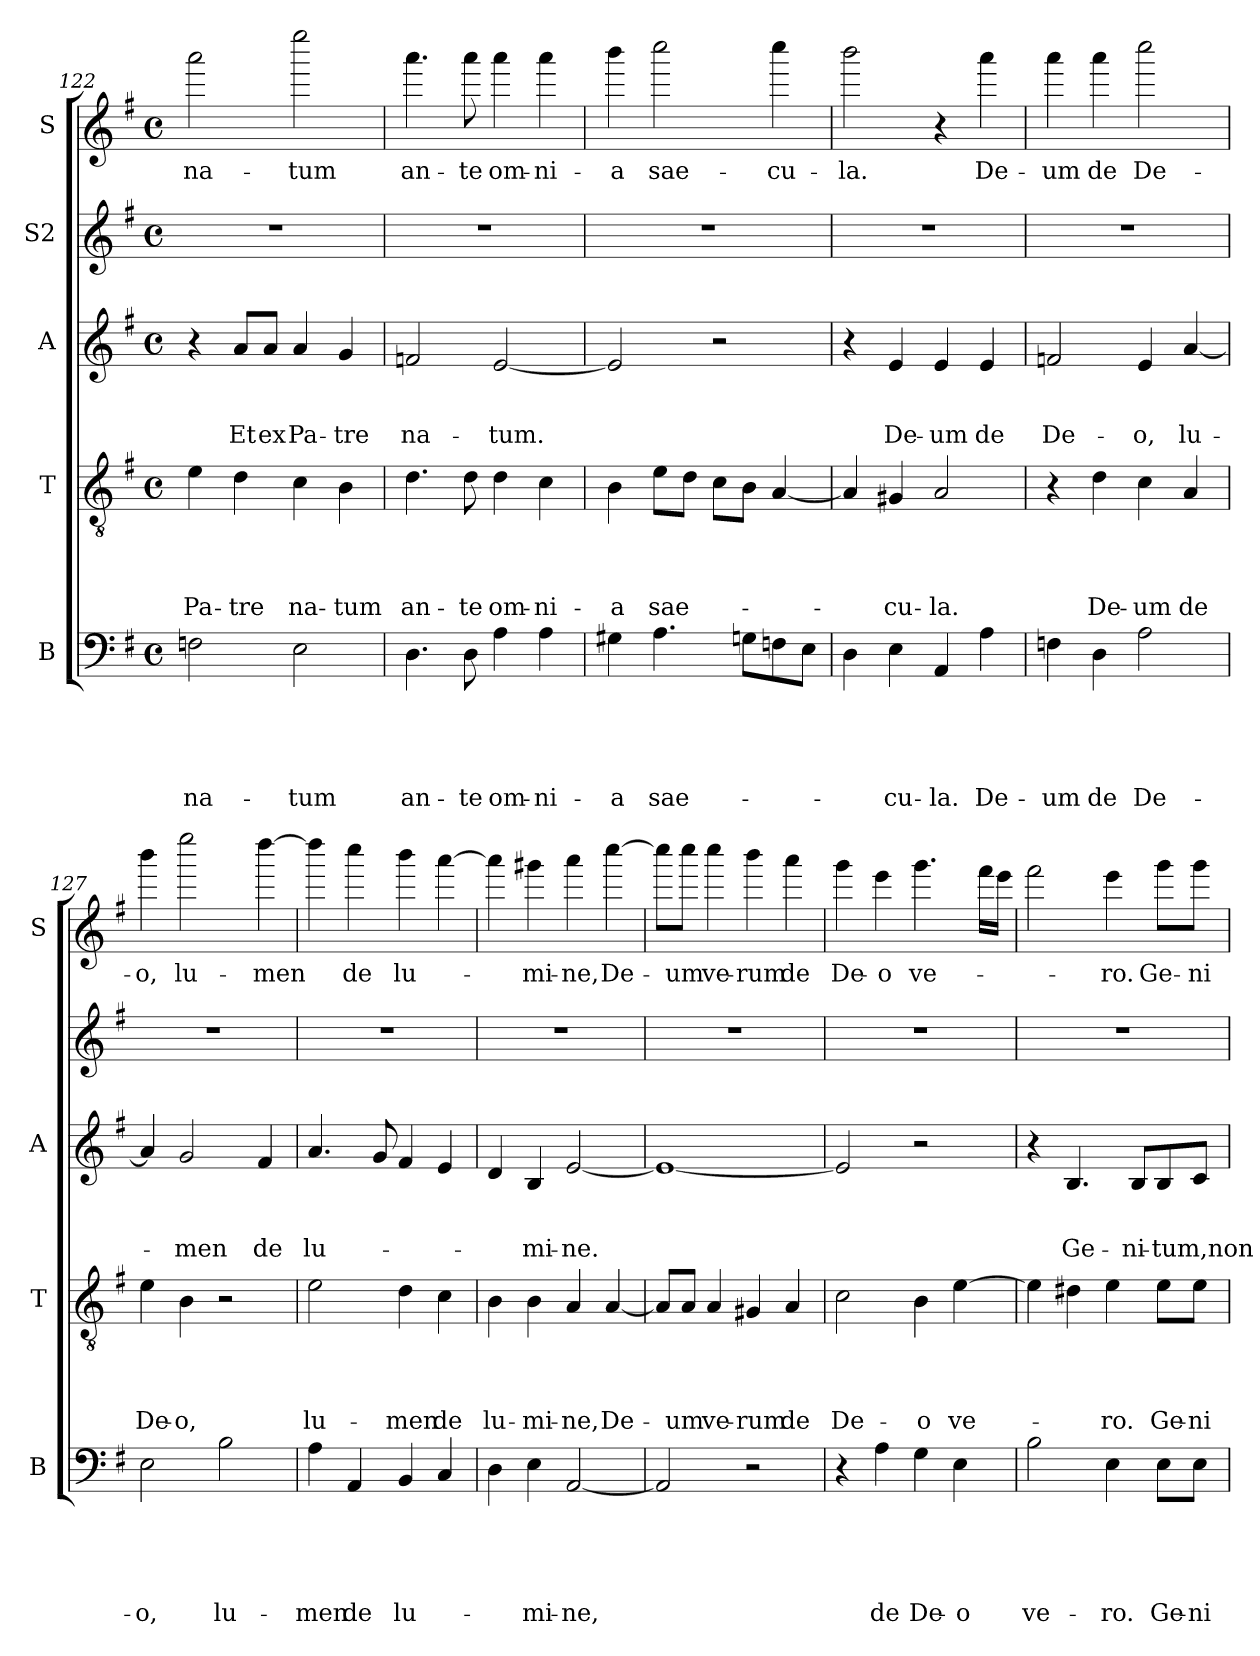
**kern	**text	**text	**text	**text	**text	**kern	**text	**text	**text	**text	**kern	**text	**text	**text	**kern	**kern	**text
*part5	*part5	*part5	*part5	*part5	*part5	*part4	*part4	*part4	*part4	*part4	*part3	*part3	*part3	*part3	*part2	*part1	*part1
*staff5	*staff5	*staff5	*staff5	*staff5	*staff5	*staff4	*staff4	*staff4	*staff4	*staff4	*staff3	*staff3	*staff3	*staff3	*staff2	*staff1	*staff1
*I"B	*	*	*	*	*	*I"T	*	*	*	*	*I"A	*	*	*	*I"S2	*I"S	*
*I'B	*	*	*	*	*	*I'T	*	*	*	*	*I'A	*	*	*	*	*I'S	*
*clefF4	*	*	*	*	*	*clefGv2	*	*	*	*	*clefG2	*	*	*	*clefG2	*clefG2	*
*k[f#]	*	*	*	*	*	*k[f#]	*	*	*	*	*k[f#]	*	*	*	*k[f#]	*k[f#]	*
*G:	*	*	*	*	*	*G:	*	*	*	*	*G:	*	*	*	*G:	*G:	*
*M4/4	*	*	*	*	*	*M4/4	*	*	*	*	*M4/4	*	*	*	*M4/4	*M4/4	*
*met(c)	*	*	*	*	*	*met(c)	*	*	*	*	*met(c)	*	*	*	*met(c)	*met(c)	*
=122	=122	=122	=122	=122	=122	=122	=122	=122	=122	=122	=122	=122	=122	=122	=122	=122	=122
!	!	!	!	!	!LO:LY:b	!	!	!	!	!LO:LY:b	!	!	!	!	!	!	!LO:LY:b
2Fn\	.	.	.	.	na-	4e\	.	.	.	Pa-	4r	.	.	.	1r	2aaa\	na-
!	!	!	!	!	!	!	!	!	!	!LO:LY:b	!	!	!	!LO:LY:b	!	!	!
.	.	.	.	.	.	4d\	.	.	.	-tre	8a/L	.	.	Et	.	.	.
!	!	!	!	!	!	!	!	!	!	!	!	!	!	!LO:LY:b	!	!	!
.	.	.	.	.	.	.	.	.	.	.	8a/J	.	.	ex	.	.	.
!	!	!	!	!	!LO:LY:b	!	!	!	!	!LO:LY:b	!	!	!	!LO:LY:b	!	!	!LO:LY:b
2E\	.	.	.	.	-tum	4c\	.	.	.	na-	4a/	.	.	Pa-	.	2eeee\	-tum
!	!	!	!	!	!	!	!	!	!	!LO:LY:b	!	!	!	!LO:LY:b	!	!	!
.	.	.	.	.	.	4B\	.	.	.	-tum	4g/	.	.	-tre	.	.	.
=123	=123	=123	=123	=123	=123	=123	=123	=123	=123	=123	=123	=123	=123	=123	=123	=123	=123
!	!	!	!	!	!LO:LY:b	!	!	!	!	!LO:LY:b	!	!	!	!LO:LY:b	!	!	!LO:LY:b
4.D\	.	.	.	.	an-	4.d\	.	.	.	an-	2fn/	.	.	na-	1r	4.aaa\	an-
!	!	!	!	!	!LO:LY:b	!	!	!	!	!LO:LY:b	!	!	!	!	!	!	!LO:LY:b
8D\	.	.	.	.	-te	8d\	.	.	.	-te	.	.	.	.	.	8aaa\	-te
!	!	!	!	!	!LO:LY:b	!	!	!	!	!LO:LY:b	!	!	!	!LO:LY:b	!	!	!LO:LY:b
4A\	.	.	.	.	om-	4d\	.	.	.	om-	[<2e/	.	.	-tum.	.	4aaa\	om-
!	!	!	!	!	!LO:LY:b	!	!	!	!	!LO:LY:b	!	!	!	!	!	!	!LO:LY:b
4A\	.	.	.	.	-ni-	4c\	.	.	.	-ni-	.	.	.	.	.	4aaa\	-ni-
=124	=124	=124	=124	=124	=124	=124	=124	=124	=124	=124	=124	=124	=124	=124	=124	=124	=124
!	!	!	!	!	!LO:LY:b	!	!	!	!	!LO:LY:b	!	!	!	!	!	!	!LO:LY:b
4G#X\	.	.	.	.	-a	4B\	.	.	.	-a	2e/]	.	.	.	1r	4bbb\	-a
!	!	!	!	!	!LO:LY:b	!	!	!	!	!LO:LY:b	!	!	!	!	!	!	!LO:LY:b
4.A\	.	.	.	.	sae-	8e\L	.	.	.	sae-	.	.	.	.	.	2cccc\	sae-
.	.	.	.	.	.	8d\J	.	.	.	.	.	.	.	.	.	.	.
.	.	.	.	.	.	8c\L	.	.	.	.	2r	.	.	.	.	.	.
8G\L	.	.	.	.	.	8B\J	.	.	.	.	.	.	.	.	.	.	.
!	!	!	!	!	!	!	!	!	!	!	!	!	!	!	!	!	!LO:LY:b
8Fn\	.	.	.	.	.	[<4A/	.	.	.	.	.	.	.	.	.	4cccc\	-cu-
8E\J	.	.	.	.	.	.	.	.	.	.	.	.	.	.	.	.	.
=125	=125	=125	=125	=125	=125	=125	=125	=125	=125	=125	=125	=125	=125	=125	=125	=125	=125
!	!	!	!	!	!	!	!	!	!	!	!	!	!	!	!	!	!LO:LY:b
4D\	.	.	.	.	.	4A/]	.	.	.	.	4r	.	.	.	1r	2bbb\	-la.
!	!	!	!	!	!LO:LY:b	!	!	!	!	!LO:LY:b	!	!	!	!LO:LY:b	!	!	!
4E\	.	.	.	.	-cu-	4G#X/	.	.	.	-cu-	4e/	.	.	De-	.	.	.
!	!	!	!	!	!LO:LY:b	!	!	!	!	!LO:LY:b	!	!	!	!LO:LY:b	!	!	!
4AA/	.	.	.	.	-la.	2A/	.	.	.	-la.	4e/	.	.	-um	.	4r	.
!	!	!	!	!	!LO:LY:b	!	!	!	!	!	!	!	!	!LO:LY:b	!	!	!LO:LY:b
4A\	.	.	.	.	De-	.	.	.	.	.	4e/	.	.	de	.	4aaa\	De-
!!LO:PB:g=z
=126	=126	=126	=126	=126	=126	=126	=126	=126	=126	=126	=126	=126	=126	=126	=126	=126	=126
!	!	!	!	!	!LO:LY:b	!	!	!	!	!	!	!	!	!LO:LY:b	!	!	!LO:LY:b
4Fn\	.	.	.	.	-um	4r	.	.	.	.	2fn/	.	.	De-	1r	4aaa\	-um
!	!	!	!	!	!LO:LY:b	!	!	!	!	!LO:LY:b	!	!	!	!	!	!	!LO:LY:b
4D\	.	.	.	.	de	4d\	.	.	.	De-	.	.	.	.	.	4aaa\	de
!	!	!	!	!	!LO:LY:b	!	!	!	!	!LO:LY:b:rj	!	!	!	!LO:LY:b	!	!	!LO:LY:b
2A\	.	.	.	.	De-	4c\	.	.	.	-um	4e/	.	.	-o,	.	2cccc\	De-
!	!	!	!	!	!	!	!	!	!	!LO:LY:b	!	!	!	!LO:LY:b	!	!	!
.	.	.	.	.	.	4A/	.	.	.	de	[<4a/	.	.	lu-	.	.	.
=127	=127	=127	=127	=127	=127	=127	=127	=127	=127	=127	=127	=127	=127	=127	=127	=127	=127
!	!	!	!	!	!LO:LY:b	!	!	!	!	!LO:LY:b	!	!	!	!	!	!	!LO:LY:b
2E\	.	.	.	.	-o,	4e\	.	.	.	De-	4a/]	.	.	.	1r	4bbb\	-o,
!	!	!	!	!	!	!	!	!	!	!LO:LY:b	!	!	!	!LO:LY:b	!	!	!LO:LY:b
.	.	.	.	.	.	4B\	.	.	.	-o,	2g/	.	.	-men	.	2eeee\	lu-
!	!	!	!	!	!LO:LY:b	!	!	!	!	!	!	!	!	!	!	!	!
2B\	.	.	.	.	lu-	2r	.	.	.	.	.	.	.	.	.	.	.
!	!	!	!	!	!	!	!	!	!	!	!	!	!	!LO:LY:b	!	!	!LO:LY:b
.	.	.	.	.	.	.	.	.	.	.	4f#/	.	.	de	.	[>4dddd\	-men
=128	=128	=128	=128	=128	=128	=128	=128	=128	=128	=128	=128	=128	=128	=128	=128	=128	=128
!	!	!	!	!	!LO:LY:b	!	!	!	!	!LO:LY:b	!	!	!	!LO:LY:b	!	!	!
4A\	.	.	.	.	-men	2e\	.	.	.	lu-	4.a/	.	.	lu-	1r	4dddd\]	.
!	!	!	!	!	!LO:LY:b	!	!	!	!	!	!	!	!	!	!	!	!LO:LY:b
4AA/	.	.	.	.	de	.	.	.	.	.	.	.	.	.	.	4cccc\	de
.	.	.	.	.	.	.	.	.	.	.	8g/	.	.	.	.	.	.
!	!	!	!	!	!LO:LY:b	!	!	!	!	!LO:LY:b	!	!	!	!	!	!	!LO:LY:b
4BB/	.	.	.	.	lu-	4d\	.	.	.	-men	4f#/	.	.	.	.	4bbb\	lu-
!	!	!	!	!	!	!	!	!	!	!LO:LY:b	!	!	!	!	!	!	!
4C/	.	.	.	.	.	4c\	.	.	.	de	4e/	.	.	.	.	[<4aaa\	.
=129	=129	=129	=129	=129	=129	=129	=129	=129	=129	=129	=129	=129	=129	=129	=129	=129	=129
!	!	!	!	!	!	!	!	!	!	!LO:LY:b	!	!	!	!	!	!	!
4D\	.	.	.	.	.	4B\	.	.	.	lu-	4d/	.	.	.	1r	4aaa\]	.
!	!	!	!	!	!LO:LY:b	!	!	!	!	!LO:LY:b	!	!	!	!LO:LY:b	!	!	!LO:LY:b
4E\	.	.	.	.	-mi-	4B\	.	.	.	-mi-	4B/	.	.	-mi-	.	4ggg#X\	-mi-
!	!	!	!	!	!LO:LY:b	!	!	!	!	!LO:LY:b	!	!	!	!LO:LY:b	!	!	!LO:LY:b
[<2AA/	.	.	.	.	-ne,	4A/	.	.	.	-ne,	[<2e/	.	.	-ne.	.	4aaa\	-ne,
!	!	!	!	!	!	!	!	!	!	!LO:LY:b	!	!	!	!	!	!	!LO:LY:b
.	.	.	.	.	.	[<4A/	.	.	.	De-	.	.	.	.	.	[>4cccc\	De-
=130	=130	=130	=130	=130	=130	=130	=130	=130	=130	=130	=130	=130	=130	=130	=130	=130	=130
2AA/]	.	.	.	.	.	8A/L]	.	.	.	.	1e_	.	.	.	1r	8cccc\L]	.
!	!	!	!	!	!	!	!	!	!	!LO:LY:b	!	!	!	!	!	!	!LO:LY:b
.	.	.	.	.	.	8A/J	.	.	.	-um	.	.	.	.	.	8cccc\J	-um
!	!	!	!	!	!	!	!	!	!	!LO:LY:b	!	!	!	!	!	!	!LO:LY:b
.	.	.	.	.	.	4A/	.	.	.	ve-	.	.	.	.	.	4cccc\	ve-
!	!	!	!	!	!	!	!	!	!	!LO:LY:b:rj	!	!	!	!	!	!	!LO:LY:b:rj
2r	.	.	.	.	.	4G#X/	.	.	.	-rum	.	.	.	.	.	4bbb\	-rum
!	!	!	!	!	!	!	!	!	!	!LO:LY:b	!	!	!	!	!	!	!LO:LY:b
.	.	.	.	.	.	4A/	.	.	.	de	.	.	.	.	.	4aaa\	de
=131	=131	=131	=131	=131	=131	=131	=131	=131	=131	=131	=131	=131	=131	=131	=131	=131	=131
!	!	!	!	!	!	!	!	!	!	!LO:LY:b	!	!	!	!	!	!	!LO:LY:b
4r	.	.	.	.	.	2c\	.	.	.	De-	2e/]	.	.	.	1r	4ggg\	De-
!	!	!	!	!	!LO:LY:b	!	!	!	!	!	!	!	!	!	!	!	!LO:LY:b
4A\	.	.	.	.	de	.	.	.	.	.	.	.	.	.	.	4eee\	-o
!	!	!	!	!	!LO:LY:b	!	!	!	!	!LO:LY:b	!	!	!	!	!	!	!LO:LY:b
4G\	.	.	.	.	De-	4B\	.	.	.	-o	2r	.	.	.	.	4.ggg\	ve-
!	!	!	!	!	!LO:LY:b	!	!	!	!	!LO:LY:b	!	!	!	!	!	!	!
4E\	.	.	.	.	-o	[<4e\	.	.	.	ve-	.	.	.	.	.	.	.
.	.	.	.	.	.	.	.	.	.	.	.	.	.	.	.	16fff#\LL	.
.	.	.	.	.	.	.	.	.	.	.	.	.	.	.	.	16eee\JJ	.
!!LO:LB:g=z
=132	=132	=132	=132	=132	=132	=132	=132	=132	=132	=132	=132	=132	=132	=132	=132	=132	=132
!	!	!	!	!	!LO:LY:b	!	!	!	!	!	!	!	!	!	!	!	!
2B\	.	.	.	.	ve-	4e\]	.	.	.	.	4r	.	.	.	1r	2fff#\	.
!	!	!	!	!	!	!	!	!	!	!	!	!	!	!LO:LY:b	!	!	!
.	.	.	.	.	.	4d#X\	.	.	.	.	4.B/	.	.	Ge-	.	.	.
!	!	!	!	!	!LO:LY:b	!	!	!	!	!LO:LY:b	!	!	!	!	!	!	!LO:LY:b
4E\	.	.	.	.	-ro.	4e\	.	.	.	-ro.	.	.	.	.	.	4eee\	-ro.
!	!	!	!	!	!	!	!	!	!	!	!	!	!	!LO:LY:b	!	!	!
.	.	.	.	.	.	.	.	.	.	.	8B/L	.	.	-ni-	.	.	.
!	!	!	!	!	!LO:LY:b	!	!	!	!	!LO:LY:b	!	!	!	!LO:LY:b:rj	!	!	!LO:LY:b
8E\L	.	.	.	.	Ge-	8e\L	.	.	.	Ge-	8B/	.	.	-tum,non	.	8ggg\L	Ge-
!	!	!	!	!	!LO:LY:b	!	!	!	!	!LO:LY:b	!	!	!	!	!	!	!LO:LY:b
8E\J	.	.	.	.	-ni-	8e\J	.	.	.	-ni-	8c/J	.	.	.	.	8ggg\J	-ni-
=	=	=	=	=	=	=	=	=	=	=	=	=	=	=	=	=	=
*-	*-	*-	*-	*-	*-	*-	*-	*-	*-	*-	*-	*-	*-	*-	*-	*-	*-
